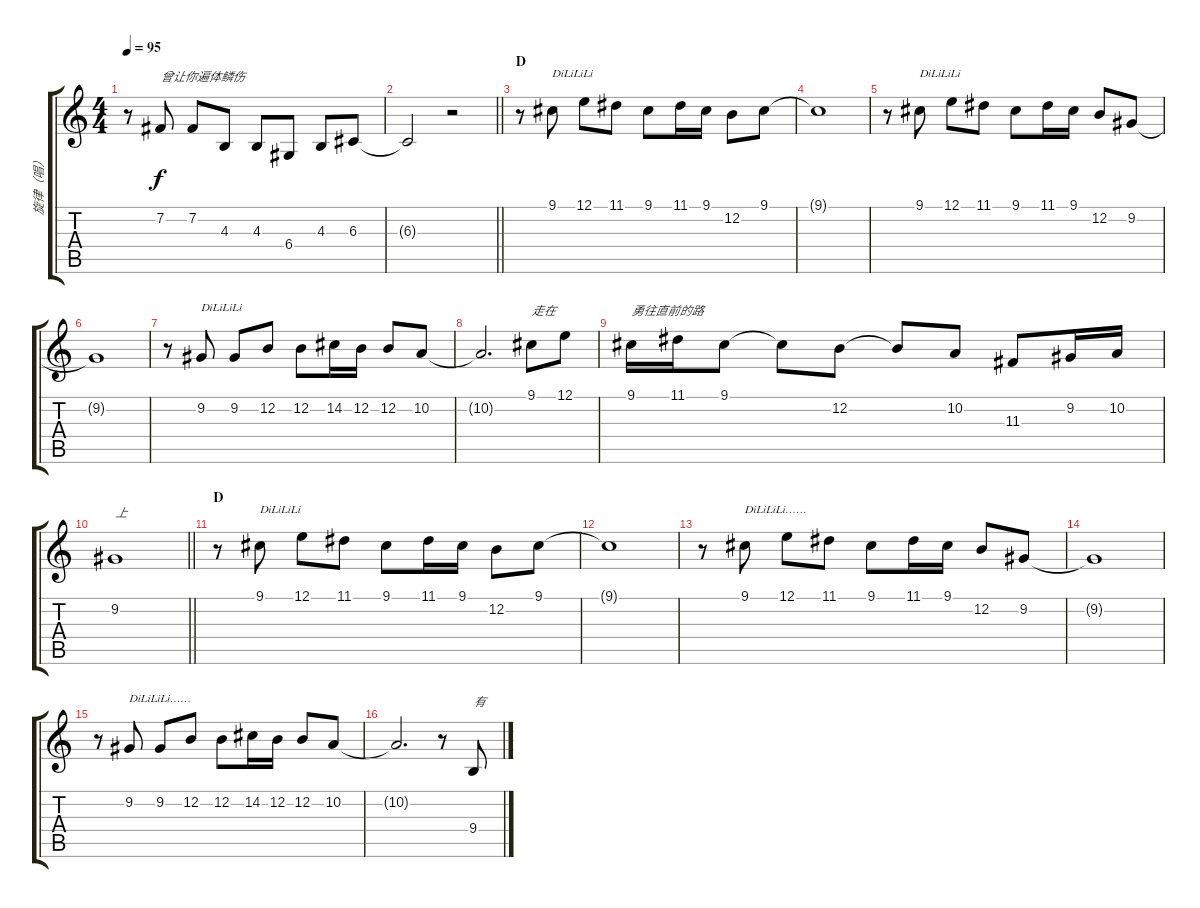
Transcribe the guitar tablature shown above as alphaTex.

\track ("旋律（唱）" "旋律（唱）") {instrument synthstrings1}
\staff {score tabs}
\tuning (E4 B3 G3 D3 A2 E2) {hide}
\ts (4 4)
\tempo 95
\clef g2
\ks c
r.8{dy f} 7.2.8{txt "曾让你遍体鳞伤"} 7.2.8 4.3.8 4.3.8 6.4.8 4.3.8 6.3.8 |
\barLineRight lightlight
6.3{t}.2 r.2 |
\section ("" "D")
r.8 9.1.8{txt "DiLiLiLi"} 12.1.8 11.1.8 9.1.8 11.1.16 9.1.16 12.2.8 9.1.8 |
9.1{t}.1 |
r.8 9.1.8{txt "DiLiLiLi"} 12.1.8 11.1.8 9.1.8 11.1.16 9.1.16 12.2.8 9.2.8 |
9.2{t}.1 |
r.8 9.2.8{txt "DiLiLiLi"} 9.2.8 12.2.8 12.2.8 14.2.16 12.2.16 12.2.8 10.2.8 |
10.2{t}.2{d} 9.1.8{txt "走在"} 12.1.8 |
9.1.16{txt "勇往直前的路"} 11.1.16 9.1.8 9.1{t}.8 12.2.8 12.2{t}.8 10.2.8 11.3.8 9.2.16 10.2.16 |
\barLineRight lightlight
9.2.1{txt "上"} |
\section ("" "D")
r.8 9.1.8{txt "DiLiLiLi"} 12.1.8 11.1.8 9.1.8 11.1.16 9.1.16 12.2.8 9.1.8 |
9.1{t}.1 |
r.8 9.1.8{txt "DiLiLiLi……"} 12.1.8 11.1.8 9.1.8 11.1.16 9.1.16 12.2.8 9.2.8 |
9.2{t}.1 |
r.8 9.2.8{txt "DiLiLiLi……"} 9.2.8 12.2.8 12.2.8 14.2.16 12.2.16 12.2.8 10.2.8 |
10.2{t}.2{d} r.8 9.4.8{txt "有"}
